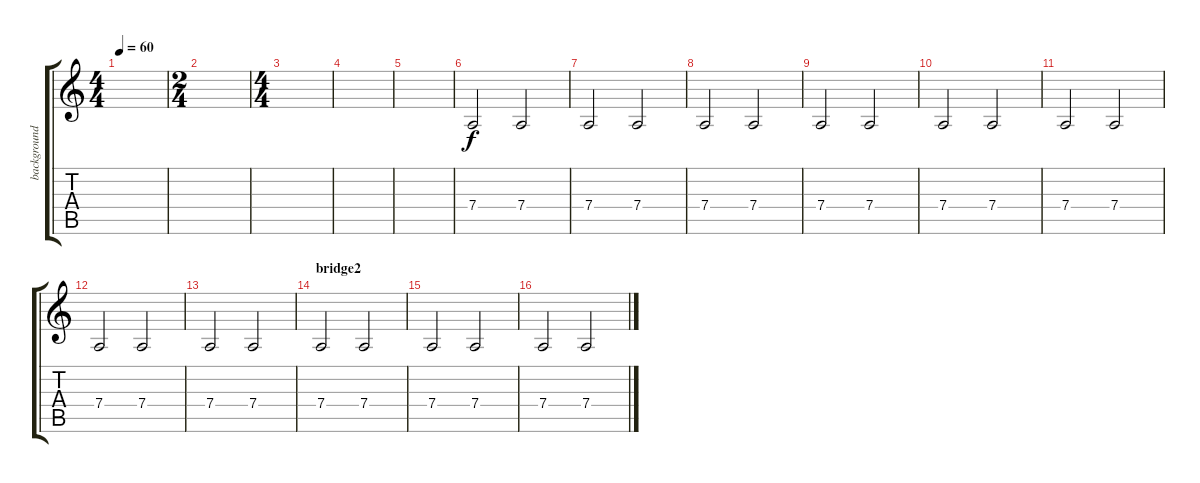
\track ("background2" "background") {instrument reversecymbal}
\staff {score tabs}
\tuning (E4 B3 G3 D3 A2 E2) {hide}
\ts (4 4)
\tempo 60
\clef g2
\ks c
|
\ts (2 4)
|
\ts (4 4)
|
|
|
7.4.2 7.4.2 |
7.4.2 7.4.2 |
7.4.2 7.4.2 |
7.4.2 7.4.2 |
7.4.2 7.4.2 |
7.4.2 7.4.2 |
7.4.2 7.4.2 |
7.4.2 7.4.2 |
\section ("" "bridge2")
7.4.2 7.4.2 |
7.4.2 7.4.2 |
7.4.2 7.4.2
